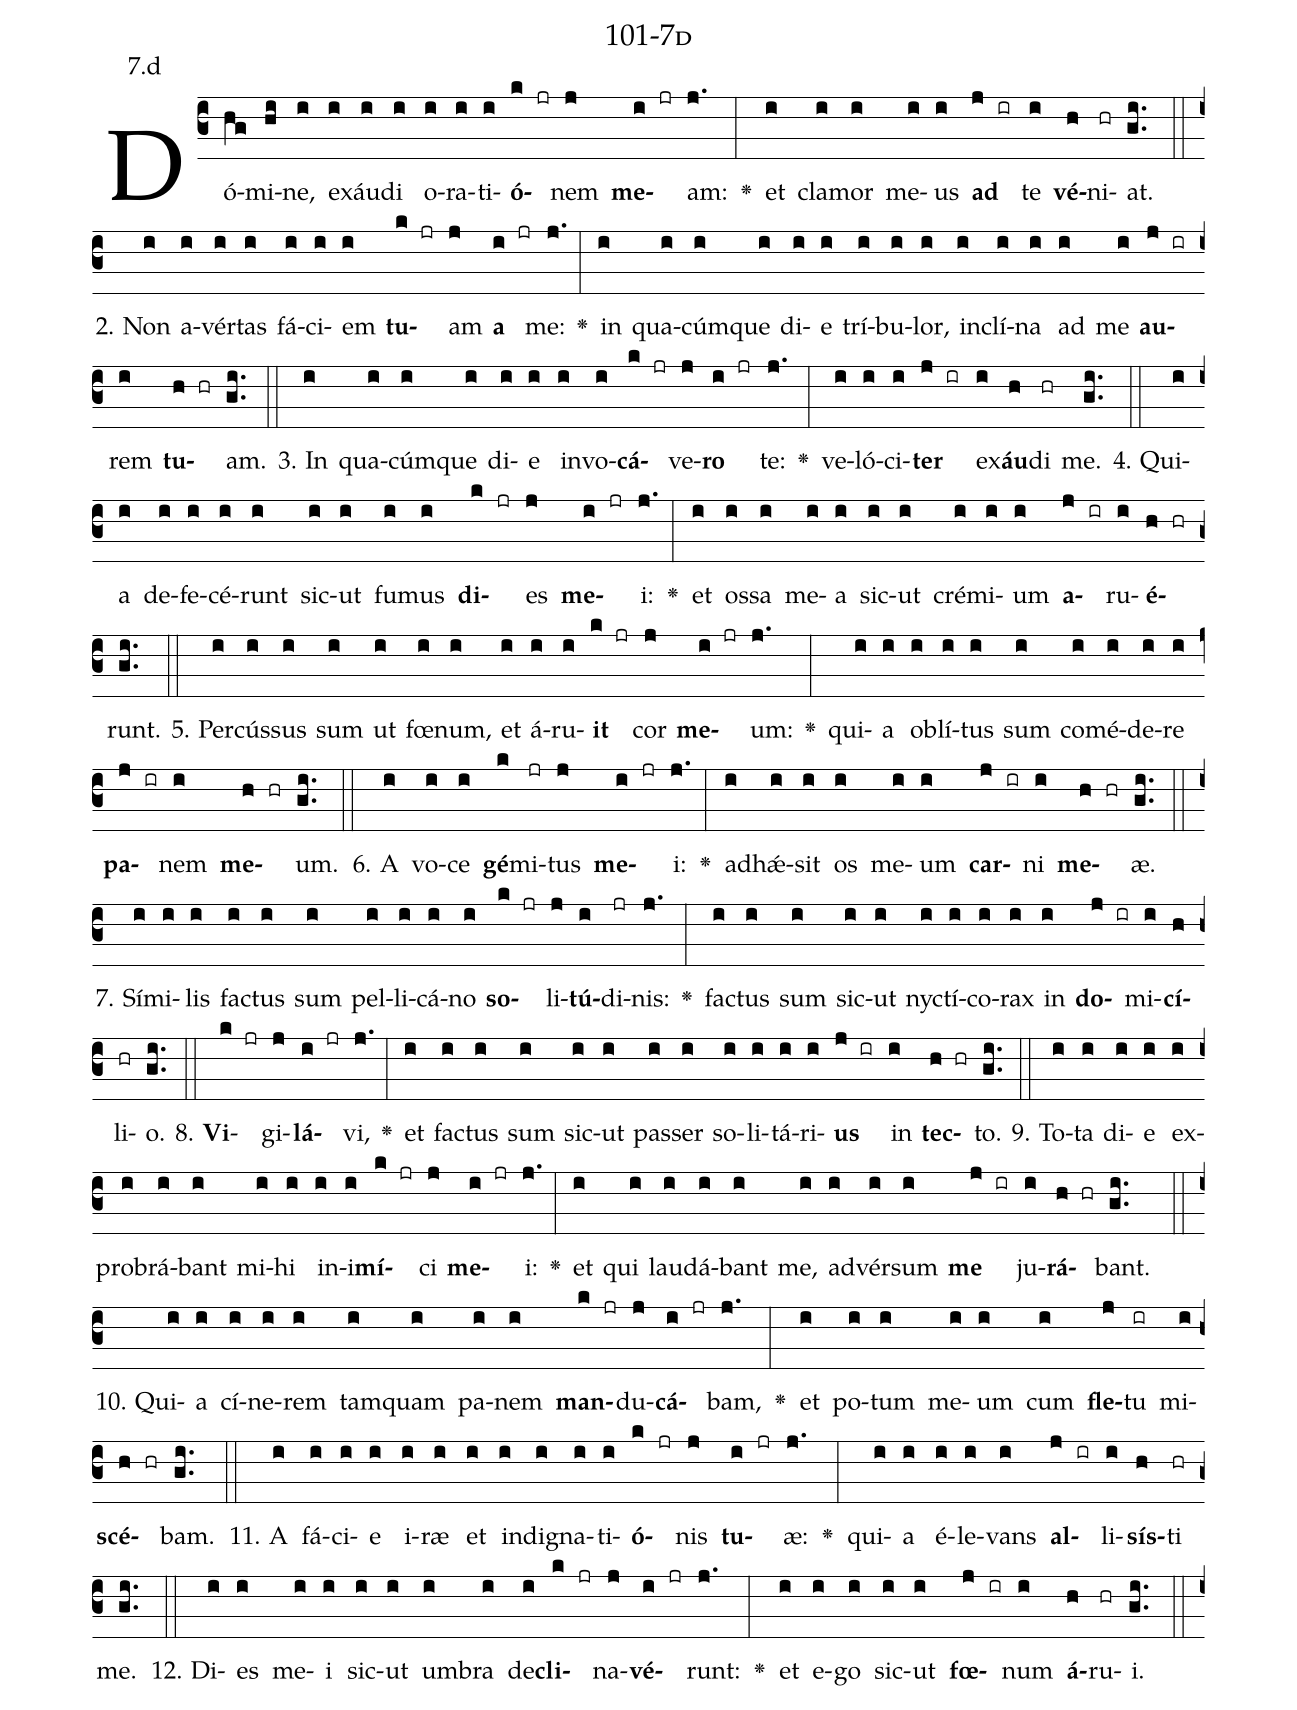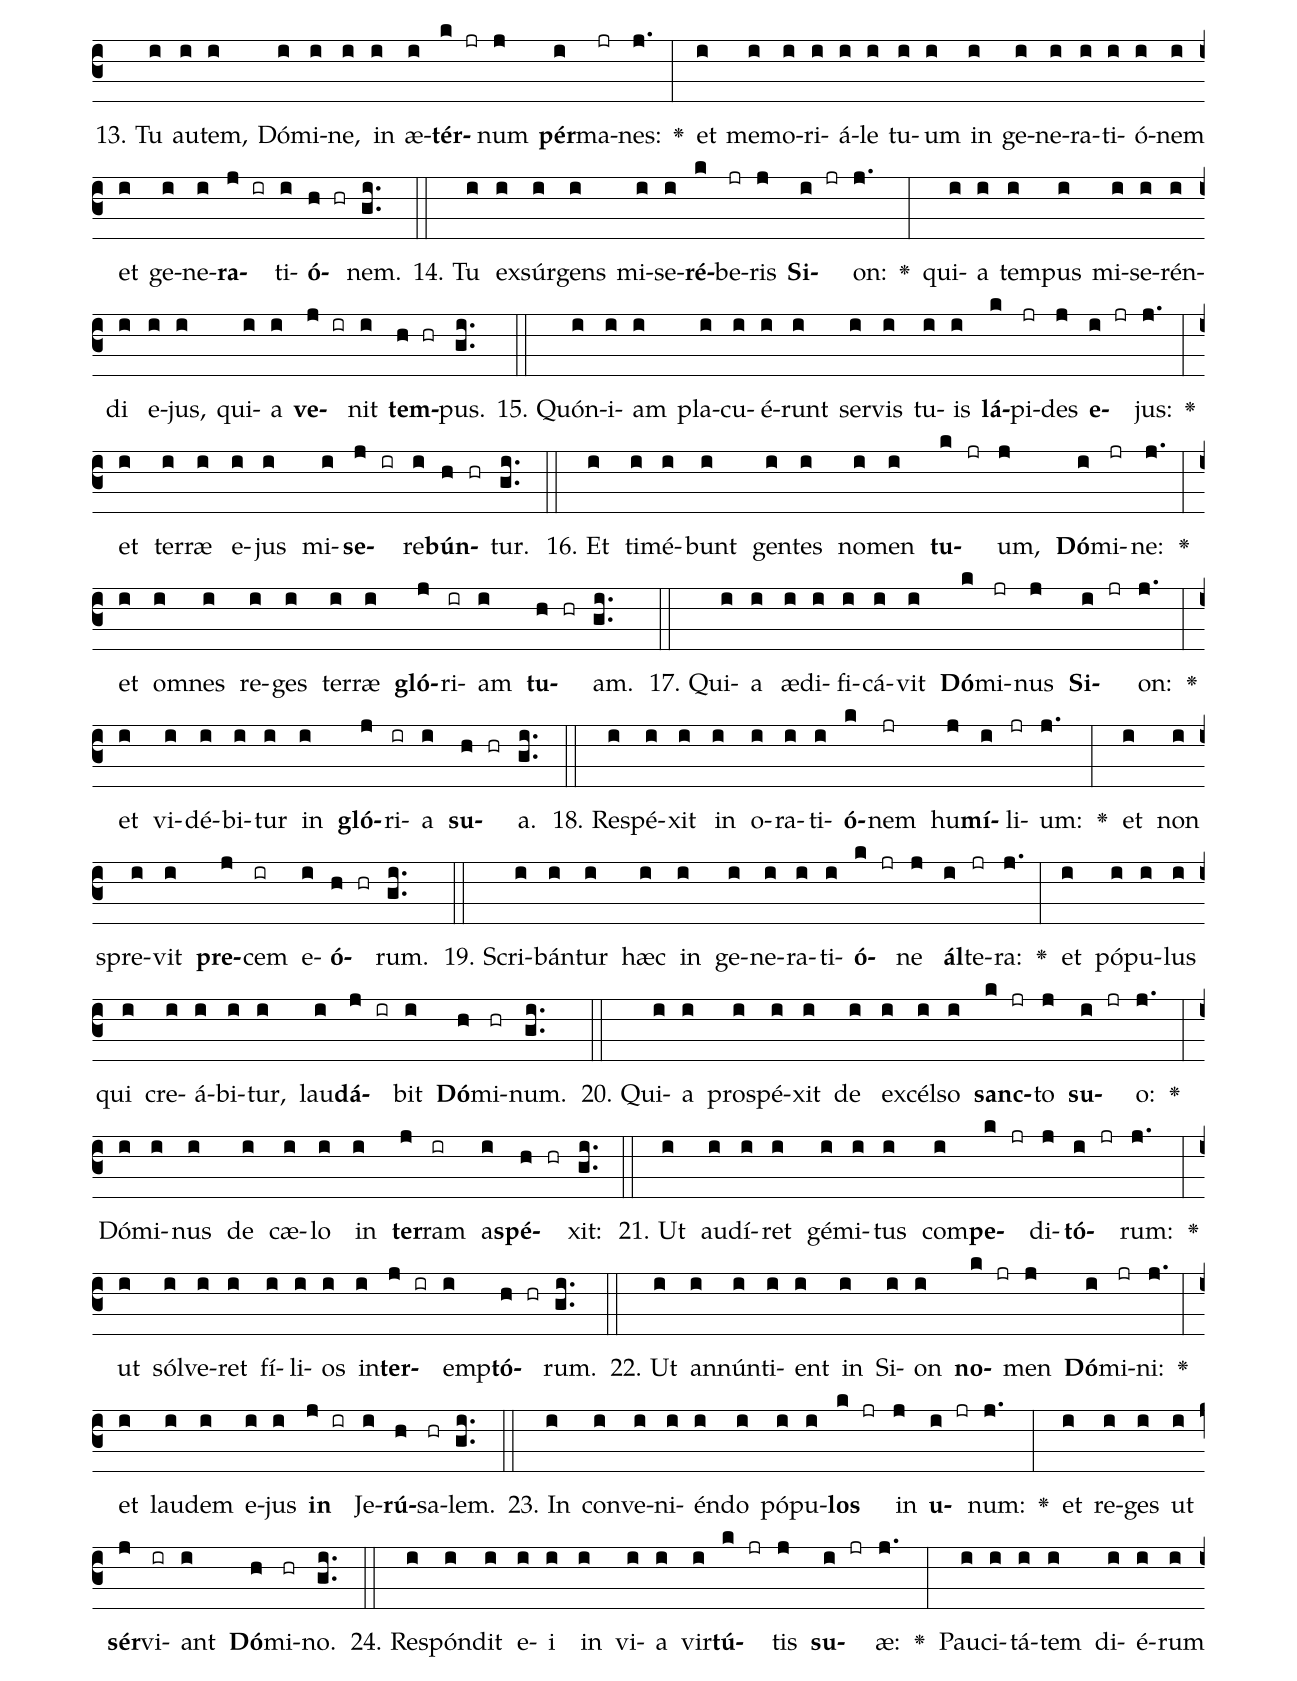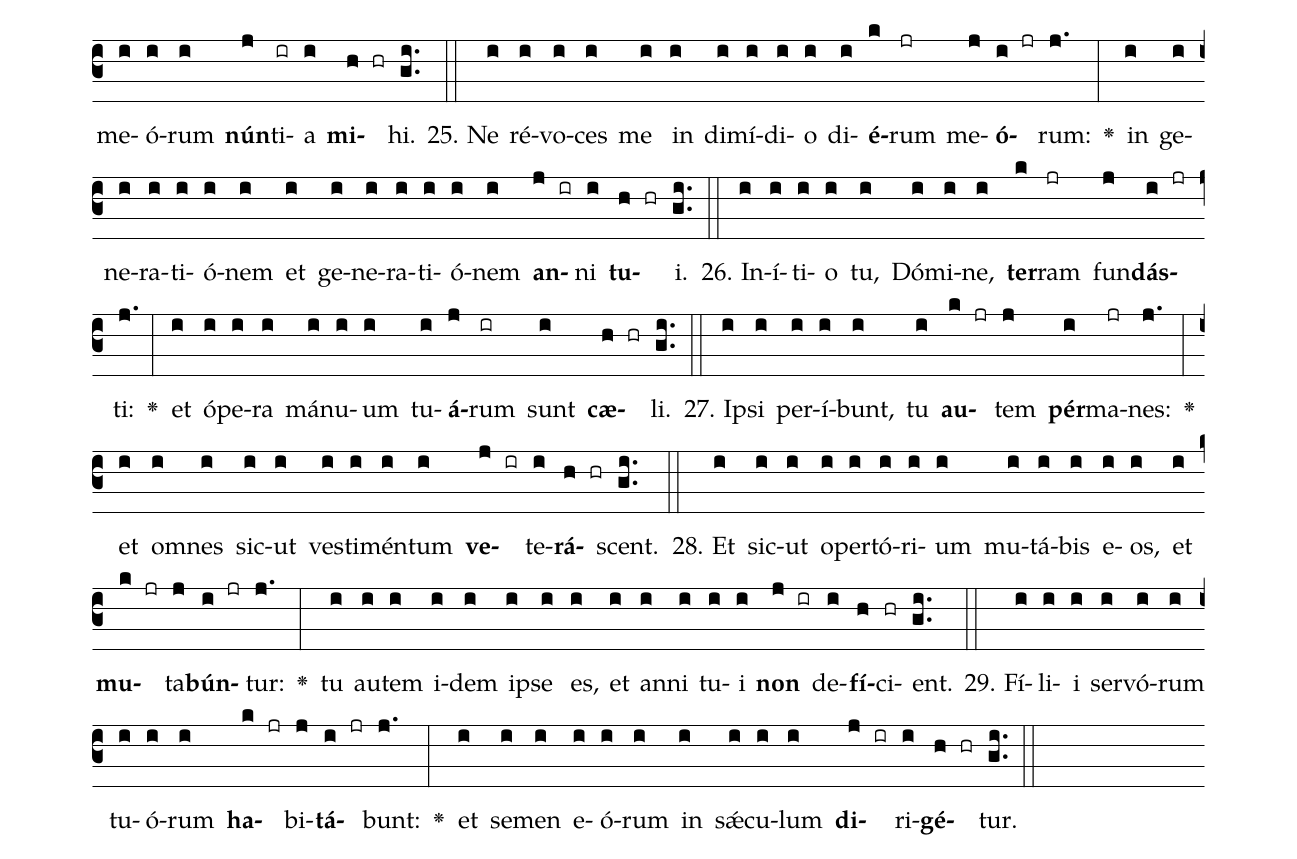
name: 101-7d;
annotation: 7.d;
%%
(c3)Dó(hg)mi(hi)ne,(i) ex(i)áu(i)di(i) o(i)ra(i)ti(i)<b>ó</b>(k jr)nem(j) <b>me</b>(i jr)am:(j.) <v>\greheightstar</v>(:) et(i) cla(i)mor(i) me(i)us(i) <b>ad</b>(j ir) te(i) <b>vé</b>(h)ni(hr)at.(gi..) (::)
2. Non(i) a(i)vér(i)tas(i) fá(i)ci(i)em(i) <b>tu</b>(k jr)am(j) <b>a</b>(i jr) me:(j.) <v>\greheightstar</v>(:) in(i) qua(i)cúm(i)que(i) di(i)e(i) trí(i)bu(i)lor,(i) in(i)clí(i)na(i) ad(i) me(i) <b>au</b>(j ir)rem(i) <b>tu</b>(h hr)am.(gi..) (::)
3. In(i) qua(i)cúm(i)que(i) di(i)e(i) in(i)vo(i)<b>cá</b>(k jr)ve(j)<b>ro</b>(i jr) te:(j.) <v>\greheightstar</v>(:) ve(i)ló(i)ci(i)<b>ter</b>(j ir) ex(i)<b>áu</b>(h)di(hr) me.(gi..) (::)
4. Qui(i)a(i) de(i)fe(i)cé(i)runt(i) sic(i)ut(i) fu(i)mus(i) <b>di</b>(k jr)es(j) <b>me</b>(i jr)i:(j.) <v>\greheightstar</v>(:) et(i) os(i)sa(i) me(i)a(i) sic(i)ut(i) cré(i)mi(i)um(i) <b>a</b>(j ir)ru(i)<b>é</b>(h hr)runt.(gi..) (::)
5. Per(i)cús(i)sus(i) sum(i) ut(i) fœ(i)num,(i) et(i) á(i)ru(i)<b>it</b>(k jr) cor(j) <b>me</b>(i jr)um:(j.) <v>\greheightstar</v>(:) qui(i)a(i) ob(i)lí(i)tus(i) sum(i) com(i)é(i)de(i)re(i) <b>pa</b>(j ir)nem(i) <b>me</b>(h hr)um.(gi..) (::)
6. A(i) vo(i)ce(i) <b>gé</b>(k)mi(jr)tus(j) <b>me</b>(i jr)i:(j.) <v>\greheightstar</v>(:) ad(i)hǽ(i)sit(i) os(i) me(i)um(i) <b>car</b>(j ir)ni(i) <b>me</b>(h hr)æ.(gi..) (::)
7. Sí(i)mi(i)lis(i) fac(i)tus(i) sum(i) pel(i)li(i)cá(i)no(i) <b>so</b>(k jr)li(j)<b>tú</b>(i)di(jr)nis:(j.) <v>\greheightstar</v>(:) fac(i)tus(i) sum(i) sic(i)ut(i) nyc(i)tí(i)co(i)rax(i) in(i) <b>do</b>(j ir)mi(i)<b>cí</b>(h)li(hr)o.(gi..) (::)
8. <b>Vi</b>(k jr)gi(j)<b>lá</b>(i jr)vi,(j.) <v>\greheightstar</v>(:) et(i) fac(i)tus(i) sum(i) sic(i)ut(i) pas(i)ser(i) so(i)li(i)tá(i)ri(i)<b>us</b>(j ir) in(i) <b>tec</b>(h hr)to.(gi..) (::)
9. To(i)ta(i) di(i)e(i) ex(i)pro(i)brá(i)bant(i) mi(i)hi(i) in(i)i(i)<b>mí</b>(k jr)ci(j) <b>me</b>(i jr)i:(j.) <v>\greheightstar</v>(:) et(i) qui(i) lau(i)dá(i)bant(i) me,(i) ad(i)vér(i)sum(i) <b>me</b>(j ir) ju(i)<b>rá</b>(h hr)bant.(gi..) (::)
10. Qui(i)a(i) cí(i)ne(i)rem(i) tam(i)quam(i) pa(i)nem(i) <b>man</b>(k jr)du(j)<b>cá</b>(i jr)bam,(j.) <v>\greheightstar</v>(:) et(i) po(i)tum(i) me(i)um(i) cum(i) <b>fle</b>(j)tu(ir) mi(i)<b>scé</b>(h hr)bam.(gi..) (::)
11. A(i) fá(i)ci(i)e(i) i(i)ræ(i) et(i) in(i)di(i)gna(i)ti(i)<b>ó</b>(k jr)nis(j) <b>tu</b>(i jr)æ:(j.) <v>\greheightstar</v>(:) qui(i)a(i) é(i)le(i)vans(i) <b>al</b>(j ir)li(i)<b>sís</b>(h)ti(hr) me.(gi..) (::)
12. Di(i)es(i) me(i)i(i) sic(i)ut(i) um(i)bra(i) de(i)<b>cli</b>(k jr)na(j)<b>vé</b>(i jr)runt:(j.) <v>\greheightstar</v>(:) et(i) e(i)go(i) sic(i)ut(i) <b>fœ</b>(j ir)num(i) <b>á</b>(h)ru(hr)i.(gi..) (::)
13. Tu(i) au(i)tem,(i) Dó(i)mi(i)ne,(i) in(i) æ(i)<b>tér</b>(k jr)num(j) <b>pér</b>(i)ma(jr)nes:(j.) <v>\greheightstar</v>(:) et(i) me(i)mo(i)ri(i)á(i)le(i) tu(i)um(i) in(i) ge(i)ne(i)ra(i)ti(i)ó(i)nem(i) et(i) ge(i)ne(i)<b>ra</b>(j ir)ti(i)<b>ó</b>(h hr)nem.(gi..) (::)
14. Tu(i) ex(i)súr(i)gens(i) mi(i)se(i)<b>ré</b>(k)be(jr)ris(j) <b>Si</b>(i jr)on:(j.) <v>\greheightstar</v>(:) qui(i)a(i) tem(i)pus(i) mi(i)se(i)rén(i)di(i) e(i)jus,(i) qui(i)a(i) <b>ve</b>(j ir)nit(i) <b>tem</b>(h hr)pus.(gi..) (::)
15. Quón(i)i(i)am(i) pla(i)cu(i)é(i)runt(i) ser(i)vis(i) tu(i)is(i) <b>lá</b>(k)pi(jr)des(j) <b>e</b>(i jr)jus:(j.) <v>\greheightstar</v>(:) et(i) ter(i)ræ(i) e(i)jus(i) mi(i)<b>se</b>(j ir)re(i)<b>bún</b>(h hr)tur.(gi..) (::)
16. Et(i) ti(i)mé(i)bunt(i) gen(i)tes(i) no(i)men(i) <b>tu</b>(k jr)um,(j) <b>Dó</b>(i)mi(jr)ne:(j.) <v>\greheightstar</v>(:) et(i) om(i)nes(i) re(i)ges(i) ter(i)ræ(i) <b>gló</b>(j)ri(ir)am(i) <b>tu</b>(h hr)am.(gi..) (::)
17. Qui(i)a(i) æ(i)di(i)fi(i)cá(i)vit(i) <b>Dó</b>(k)mi(jr)nus(j) <b>Si</b>(i jr)on:(j.) <v>\greheightstar</v>(:) et(i) vi(i)dé(i)bi(i)tur(i) in(i) <b>gló</b>(j)ri(ir)a(i) <b>su</b>(h hr)a.(gi..) (::)
18. Re(i)spé(i)xit(i) in(i) o(i)ra(i)ti(i)<b>ó</b>(k)nem(jr) hu(j)<b>mí</b>(i)li(jr)um:(j.) <v>\greheightstar</v>(:) et(i) non(i) spre(i)vit(i) <b>pre</b>(j)cem(ir) e(i)<b>ó</b>(h hr)rum.(gi..) (::)
19. Scri(i)bán(i)tur(i) hæc(i) in(i) ge(i)ne(i)ra(i)ti(i)<b>ó</b>(k jr)ne(j) <b>ál</b>(i)te(jr)ra:(j.) <v>\greheightstar</v>(:) et(i) pó(i)pu(i)lus(i) qui(i) cre(i)á(i)bi(i)tur,(i) lau(i)<b>dá</b>(j ir)bit(i) <b>Dó</b>(h)mi(hr)num.(gi..) (::)
20. Qui(i)a(i) pro(i)spé(i)xit(i) de(i) ex(i)cél(i)so(i) <b>sanc</b>(k jr)to(j) <b>su</b>(i jr)o:(j.) <v>\greheightstar</v>(:) Dó(i)mi(i)nus(i) de(i) cæ(i)lo(i) in(i) <b>ter</b>(j)ram(ir) a(i)<b>spé</b>(h hr)xit:(gi..) (::)
21. Ut(i) au(i)dí(i)ret(i) gé(i)mi(i)tus(i) com(i)<b>pe</b>(k jr)di(j)<b>tó</b>(i jr)rum:(j.) <v>\greheightstar</v>(:) ut(i) sól(i)ve(i)ret(i) fí(i)li(i)os(i) in(i)<b>ter</b>(j ir)emp(i)<b>tó</b>(h hr)rum.(gi..) (::)
22. Ut(i) an(i)nún(i)ti(i)ent(i) in(i) Si(i)on(i) <b>no</b>(k jr)men(j) <b>Dó</b>(i)mi(jr)ni:(j.) <v>\greheightstar</v>(:) et(i) lau(i)dem(i) e(i)jus(i) <b>in</b>(j ir) Je(i)<b>rú</b>(h)sa(hr)lem.(gi..) (::)
23. In(i) con(i)ve(i)ni(i)én(i)do(i) pó(i)pu(i)<b>los</b>(k jr) in(j) <b>u</b>(i jr)num:(j.) <v>\greheightstar</v>(:) et(i) re(i)ges(i) ut(i) <b>sér</b>(j)vi(ir)ant(i) <b>Dó</b>(h)mi(hr)no.(gi..) (::)
24. Re(i)spón(i)dit(i) e(i)i(i) in(i) vi(i)a(i) vir(i)<b>tú</b>(k jr)tis(j) <b>su</b>(i jr)æ:(j.) <v>\greheightstar</v>(:) Pau(i)ci(i)tá(i)tem(i) di(i)é(i)rum(i) me(i)ó(i)rum(i) <b>nún</b>(j)ti(ir)a(i) <b>mi</b>(h hr)hi.(gi..) (::)
25. Ne(i) ré(i)vo(i)ces(i) me(i) in(i) di(i)mí(i)di(i)o(i) di(i)<b>é</b>(k)rum(jr) me(j)<b>ó</b>(i jr)rum:(j.) <v>\greheightstar</v>(:) in(i) ge(i)ne(i)ra(i)ti(i)ó(i)nem(i) et(i) ge(i)ne(i)ra(i)ti(i)ó(i)nem(i) <b>an</b>(j ir)ni(i) <b>tu</b>(h hr)i.(gi..) (::)
26. In(i)í(i)ti(i)o(i) tu,(i) Dó(i)mi(i)ne,(i) <b>ter</b>(k)ram(jr) fun(j)<b>dás</b>(i jr)ti:(j.) <v>\greheightstar</v>(:) et(i) ó(i)pe(i)ra(i) má(i)nu(i)um(i) tu(i)<b>á</b>(j)rum(ir) sunt(i) <b>cæ</b>(h hr)li.(gi..) (::)
27. Ip(i)si(i) per(i)í(i)bunt,(i) tu(i) <b>au</b>(k jr)tem(j) <b>pér</b>(i)ma(jr)nes:(j.) <v>\greheightstar</v>(:) et(i) om(i)nes(i) sic(i)ut(i) ves(i)ti(i)mén(i)tum(i) <b>ve</b>(j ir)te(i)<b>rá</b>(h hr)scent.(gi..) (::)
28. Et(i) sic(i)ut(i) o(i)per(i)tó(i)ri(i)um(i) mu(i)tá(i)bis(i) e(i)os,(i) et(i) <b>mu</b>(k jr)ta(j)<b>bún</b>(i jr)tur:(j.) <v>\greheightstar</v>(:) tu(i) au(i)tem(i) i(i)dem(i) ip(i)se(i) es,(i) et(i) an(i)ni(i) tu(i)i(i) <b>non</b>(j ir) de(i)<b>fí</b>(h)ci(hr)ent.(gi..) (::)
29. Fí(i)li(i)i(i) ser(i)vó(i)rum(i) tu(i)ó(i)rum(i) <b>ha</b>(k jr)bi(j)<b>tá</b>(i jr)bunt:(j.) <v>\greheightstar</v>(:) et(i) se(i)men(i) e(i)ó(i)rum(i) in(i) sǽ(i)cu(i)lum(i) <b>di</b>(j ir)ri(i)<b>gé</b>(h hr)tur.(gi..) (::)
